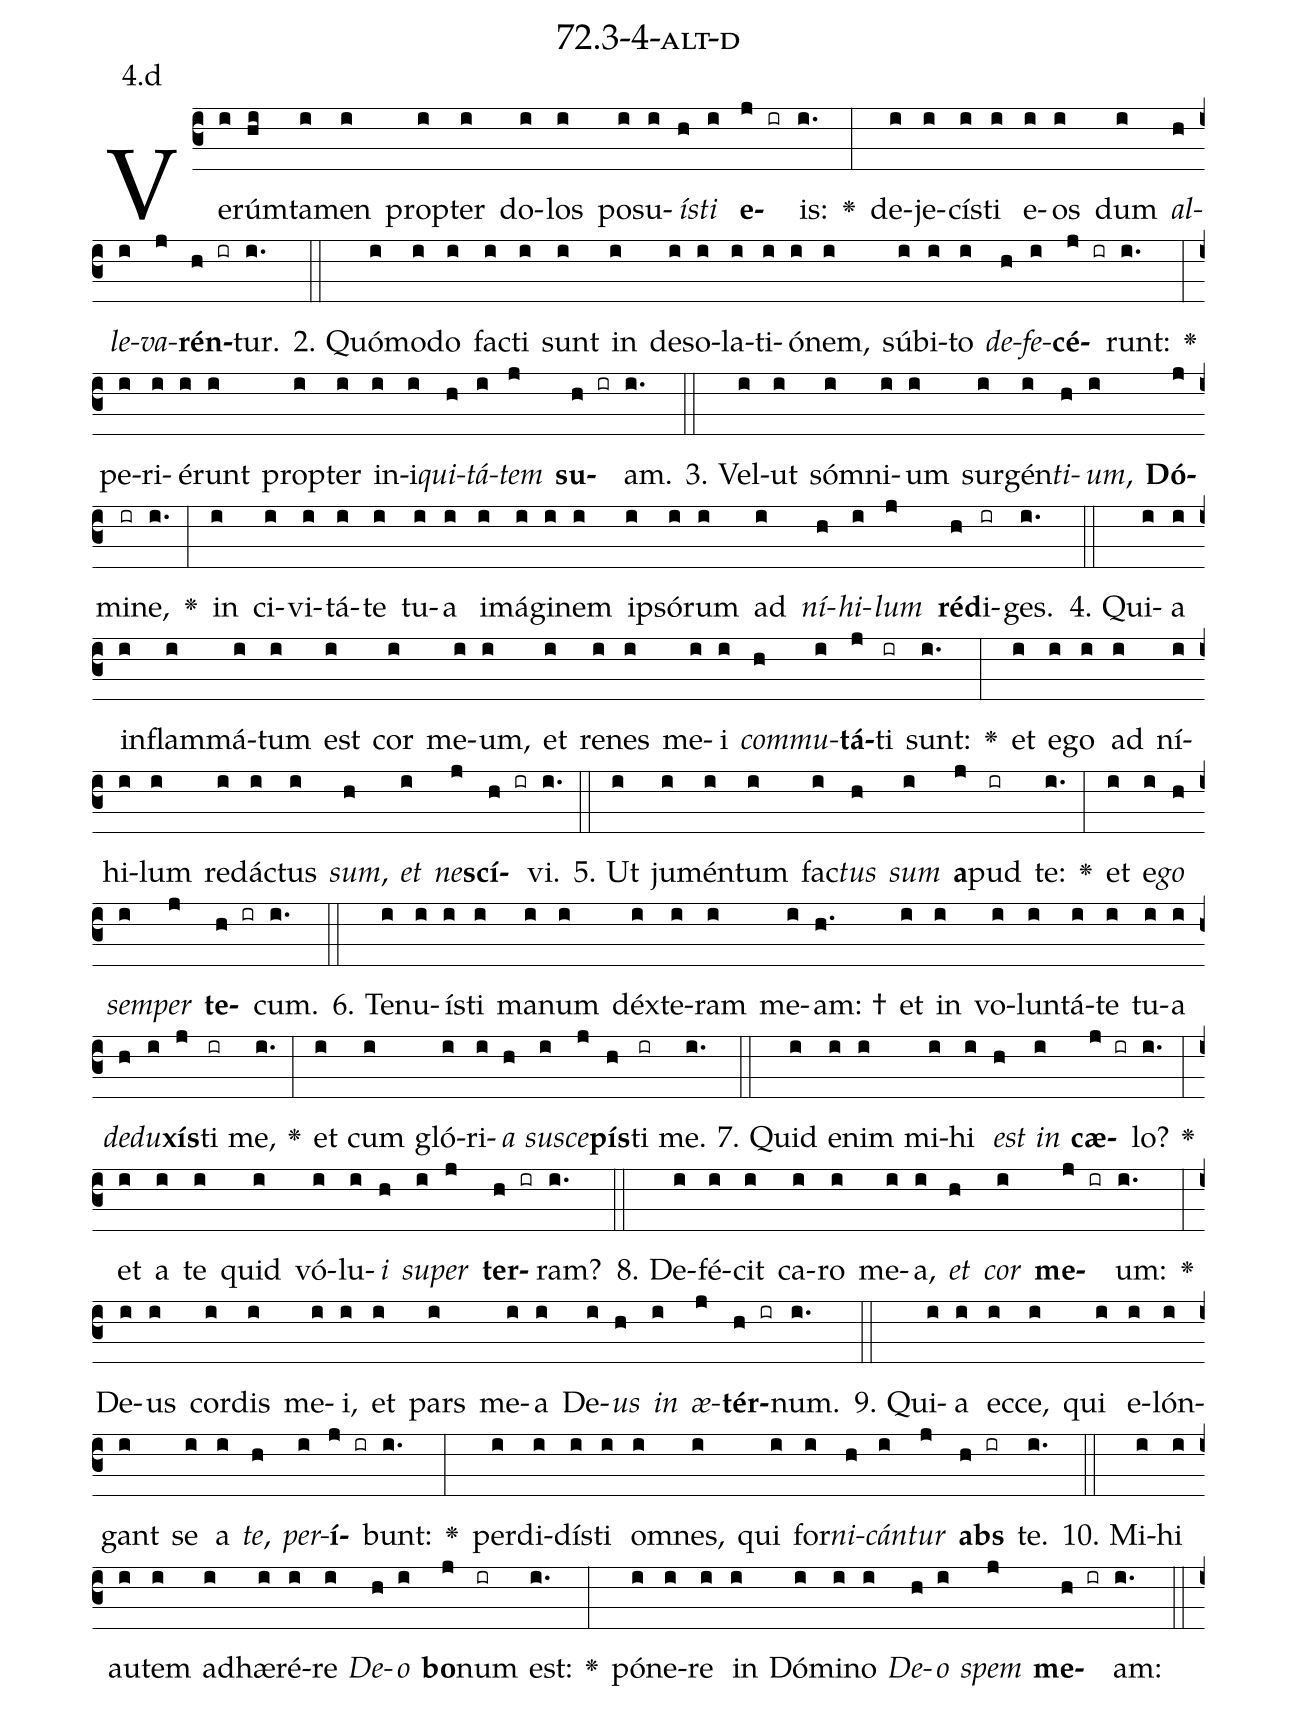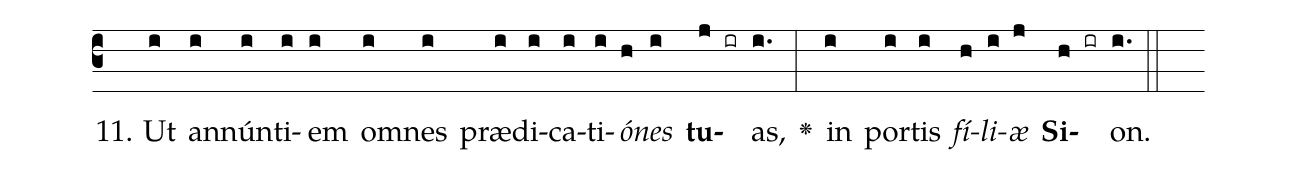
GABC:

name: 72.3-4-alt-d;
annotation: 4.d;
%%
(c3)Ve(i)rúm(hi)ta(i)men(i) prop(i)ter(i) do(i)los(i) po(i)su(i)<i>ís</i>(h)<i>ti</i>(i) <b>e</b>(j ir)is:(i.) <v>\greheightstar</v>(:) de(i)je(i)cís(i)ti(i) e(i)os(i) dum(i) <i>al</i>(h)<i>le</i>(i)<i>va</i>(j)<b>rén</b>(h ir)tur.(i.) (::)
2. Quó(i)mo(i)do(i) fac(i)ti(i) sunt(i) in(i) de(i)so(i)la(i)ti(i)ó(i)nem,(i) súb(i)i(i)to(i) <i>de</i>(h)<i>fe</i>(i)<b>cé</b>(j ir)runt:(i.) <v>\greheightstar</v>(:) pe(i)ri(i)é(i)runt(i) prop(i)ter(i) in(i)i(i)<i>qui</i>(h)<i>tá</i>(i)<i>tem</i>(j) <b>su</b>(h ir)am.(i.) (::)
3. Vel(i)ut(i) sóm(i)ni(i)um(i) sur(i)gén(i)<i>ti</i>(h)<i>um</i>,(i) <b>Dó</b>(j)mi(ir)ne,(i.) <v>\greheightstar</v>(:) in(i) ci(i)vi(i)tá(i)te(i) tu(i)a(i) i(i)má(i)gi(i)nem(i) ip(i)só(i)rum(i) ad(i) <i>ní</i>(h)<i>hi</i>(i)<i>lum</i>(j) <b>réd</b>(h)i(ir)ges.(i.) (::)
4. Qui(i)a(i) in(i)flam(i)má(i)tum(i) est(i) cor(i) me(i)um,(i) et(i) re(i)nes(i) me(i)i(i) <i>com</i>(h)<i>mu</i>(i)<b>tá</b>(j)ti(ir) sunt:(i.) <v>\greheightstar</v>(:) et(i) e(i)go(i) ad(i) ní(i)hi(i)lum(i) red(i)ác(i)tus(i) <i>sum</i>,(h) <i>et</i>(i) <i>ne</i>(j)<b>scí</b>(h ir)vi.(i.) (::)
5. Ut(i) ju(i)mén(i)tum(i) fac(i)<i>tus</i>(h) <i>sum</i>(i) <b>a</b>(j)pud(ir) te:(i.) <v>\greheightstar</v>(:) et(i) e(i)<i>go</i>(h) <i>sem</i>(i)<i>per</i>(j) <b>te</b>(h ir)cum.(i.) (::)
6. Te(i)nu(i)ís(i)ti(i) ma(i)num(i) déx(i)te(i)ram(i) me(i)am: †(h.) et(i) in(i) vo(i)lun(i)tá(i)te(i) tu(i)a(i) <i>de</i>(h)<i>du</i>(i)<b>xís</b>(j)ti(ir) me,(i.) <v>\greheightstar</v>(:) et(i) cum(i) gló(i)ri(i)<i>a</i>(h) <i>su</i>(i)<i>sce</i>(j)<b>pís</b>(h)ti(ir) me.(i.) (::)
7. Quid(i) e(i)nim(i) mi(i)hi(i) <i>est</i>(h) <i>in</i>(i) <b>cæ</b>(j ir)lo?(i.) <v>\greheightstar</v>(:) et(i) a(i) te(i) quid(i) vó(i)lu(i)<i>i</i>(h) <i>su</i>(i)<i>per</i>(j) <b>ter</b>(h ir)ram?(i.) (::)
8. De(i)fé(i)cit(i) ca(i)ro(i) me(i)a,(i) <i>et</i>(h) <i>cor</i>(i) <b>me</b>(j ir)um:(i.) <v>\greheightstar</v>(:) De(i)us(i) cor(i)dis(i) me(i)i,(i) et(i) pars(i) me(i)a(i) De(i)<i>us</i>(h) <i>in</i>(i) <i>æ</i>(j)<b>tér</b>(h ir)num.(i.) (::)
9. Qui(i)a(i) ec(i)ce,(i) qui(i) e(i)lón(i)gant(i) se(i) a(i) <i>te</i>,(h) <i>per</i>(i)<b>í</b>(j ir)bunt:(i.) <v>\greheightstar</v>(:) per(i)di(i)dís(i)ti(i) om(i)nes,(i) qui(i) for(i)<i>ni</i>(h)<i>cán</i>(i)<i>tur</i>(j) <b>abs</b>(h ir) te.(i.) (::)
10. Mi(i)hi(i) au(i)tem(i) ad(i)hæ(i)ré(i)re(i) <i>De</i>(h)<i>o</i>(i) <b>bo</b>(j)num(ir) est:(i.) <v>\greheightstar</v>(:) pó(i)ne(i)re(i) in(i) Dó(i)mi(i)no(i) <i>De</i>(h)<i>o</i>(i) <i>spem</i>(j) <b>me</b>(h ir)am:(i.) (::)
11. Ut(i) an(i)nún(i)ti(i)em(i) om(i)nes(i) præ(i)di(i)ca(i)ti(i)<i>ó</i>(h)<i>nes</i>(i) <b>tu</b>(j ir)as,(i.) <v>\greheightstar</v>(:) in(i) por(i)tis(i) <i>fí</i>(h)<i>li</i>(i)<i>æ</i>(j) <b>Si</b>(h ir)on.(i.) (::)
